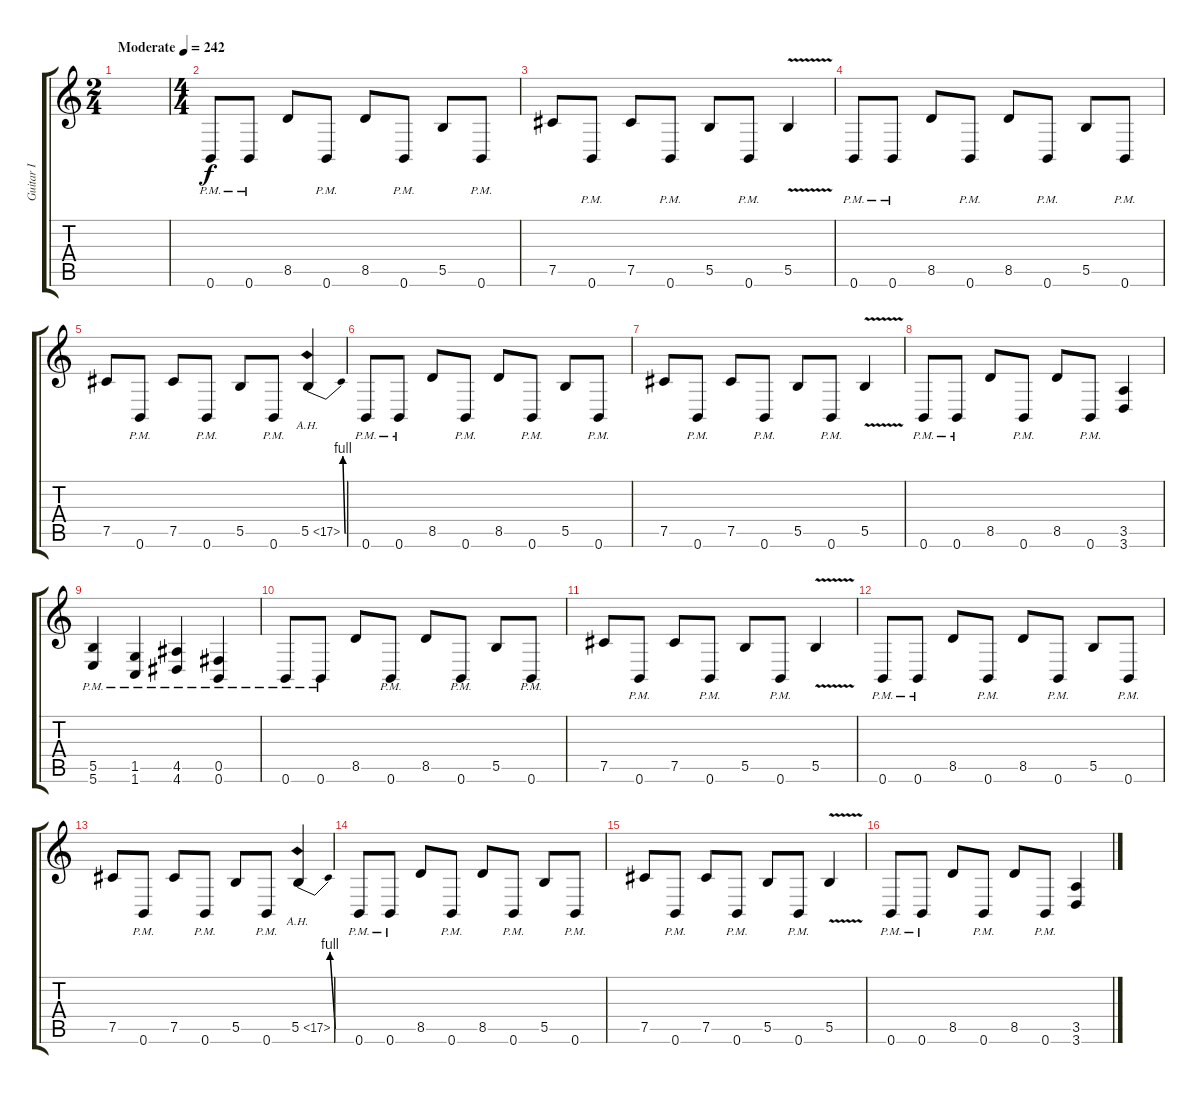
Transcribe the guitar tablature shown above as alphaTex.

\track ("Guitar I" "Guitar I") {instrument distortionguitar}
\staff {score tabs}
\tuning (Db4 Ab3 E3 B2 Gb2 B1) {hide}
\ts (2 4)
\tempo (242 "Moderate")
\clef g2
\ks c
|
\ts (4 4)
0.6{pm}.8 0.6{pm}.8 8.5.8 0.6{pm}.8 8.5.8 0.6{pm}.8 5.5.8 0.6{pm}.8 |
7.5.8 0.6{pm}.8 7.5.8 0.6{pm}.8 5.5.8 0.6{pm}.8 5.5{v}.4 |
0.6{pm}.8 0.6{pm}.8 8.5.8 0.6{pm}.8 8.5.8 0.6{pm}.8 5.5.8 0.6{pm}.8 |
7.5.8 0.6{pm}.8 7.5.8 0.6{pm}.8 5.5.8 0.6{pm}.8 5.5{be (bend 0 0 60 4) ah 12}.4 |
0.6{pm}.8 0.6{pm}.8 8.5.8 0.6{pm}.8 8.5.8 0.6{pm}.8 5.5.8 0.6{pm}.8 |
7.5.8 0.6{pm}.8 7.5.8 0.6{pm}.8 5.5.8 0.6{pm}.8 5.5{v}.4 |
0.6{pm}.8 0.6{pm}.8 8.5.8 0.6{pm}.8 8.5.8 0.6{pm}.8 (3.5 3.6).4 |
(5.5{pm} 5.6{pm}).4 (1.5{pm} 1.6{pm}).4 (4.5{pm} 4.6{pm}).4 (0.5{pm} 0.6{pm}).4 |
0.6{pm}.8 0.6{pm}.8 8.5.8 0.6{pm}.8 8.5.8 0.6{pm}.8 5.5.8 0.6{pm}.8 |
7.5.8 0.6{pm}.8 7.5.8 0.6{pm}.8 5.5.8 0.6{pm}.8 5.5{v}.4 |
0.6{pm}.8 0.6{pm}.8 8.5.8 0.6{pm}.8 8.5.8 0.6{pm}.8 5.5.8 0.6{pm}.8 |
7.5.8 0.6{pm}.8 7.5.8 0.6{pm}.8 5.5.8 0.6{pm}.8 5.5{be (bend 0 0 60 4) ah 12}.4 |
0.6{pm}.8 0.6{pm}.8 8.5.8 0.6{pm}.8 8.5.8 0.6{pm}.8 5.5.8 0.6{pm}.8 |
7.5.8 0.6{pm}.8 7.5.8 0.6{pm}.8 5.5.8 0.6{pm}.8 5.5{v}.4 |
0.6{pm}.8 0.6{pm}.8 8.5.8 0.6{pm}.8 8.5.8 0.6{pm}.8 (3.5 3.6).4
